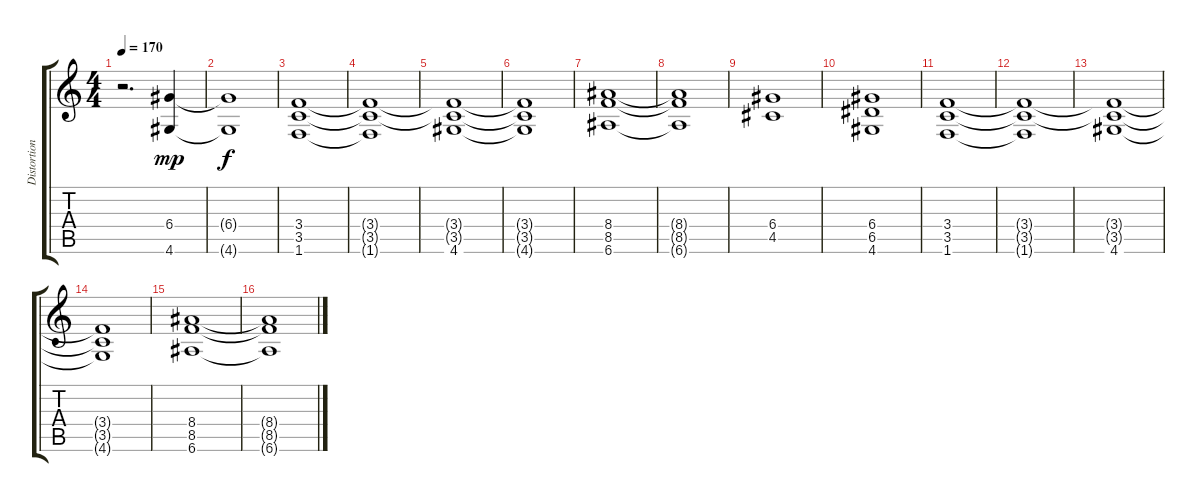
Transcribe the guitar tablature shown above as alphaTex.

\track ("Distortion Guitar I" "Distortion") {instrument distortionguitar}
\staff {score tabs}
\tuning (E4 B3 G3 D3 A2 E2) {hide}
\ts (4 4)
\tempo 170
\clef g2
\ks c
r.2{d dy f volume 0} (6.4 4.6).4{dy mp volume 8} |
(6.4{t} 4.6{t}).1{dy f} |
(3.4 3.5 1.6).1{volume 8} |
(3.4{t} 3.5{t} 1.6{t}).1 |
(3.4{t} 3.5{t} 4.6).1 |
(3.4{t} 3.5{t} 4.6{t}).1 |
(8.4 8.5 6.6).1 |
(8.4{t} 8.5{t} 6.6{t}).1 |
(6.4 4.5).1 |
(6.4 6.5 4.6).1 |
(3.4 3.5 1.6).1 |
(3.4{t} 3.5{t} 1.6{t}).1 |
(3.4{t} 3.5{t} 4.6).1 |
(3.4{t} 3.5{t} 4.6{t}).1 |
(8.4 8.5 6.6).1 |
(8.4{t} 8.5{t} 6.6{t}).1
